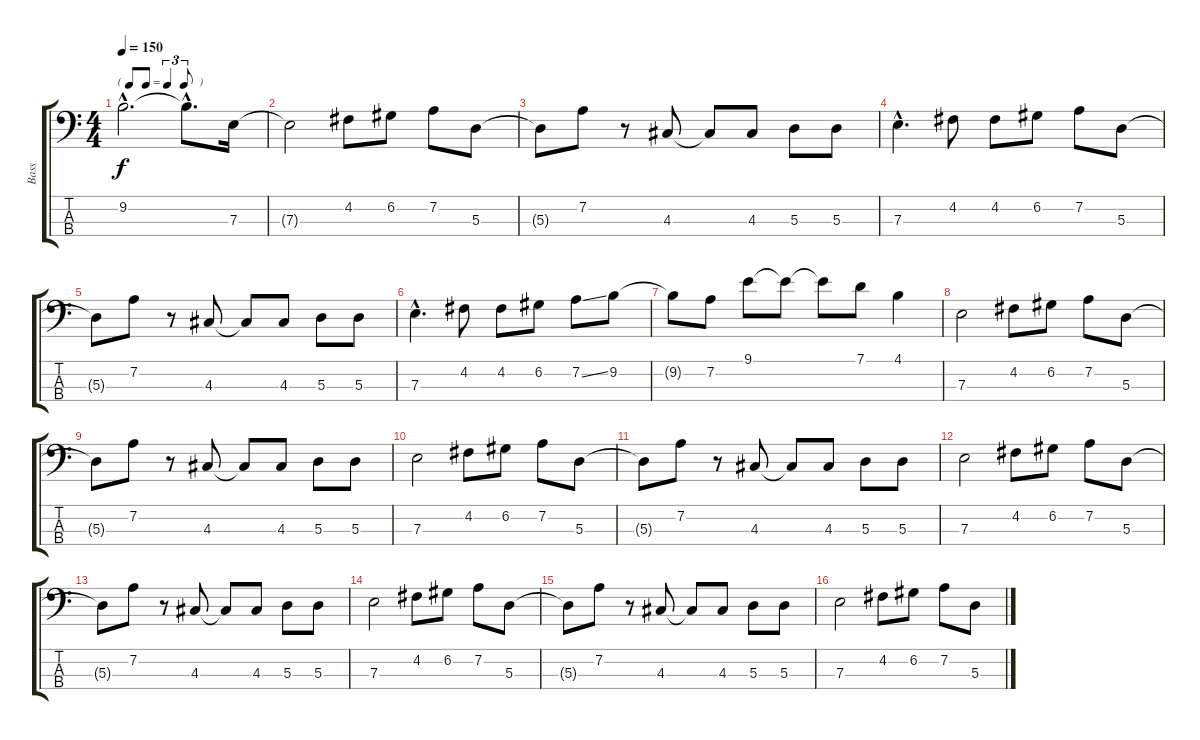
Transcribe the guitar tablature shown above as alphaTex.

\track ("Bass" "Bass") {instrument acousticbass}
\staff {score tabs}
\tuning (G2 D2 A1 E1) {hide}
\ts (4 4)
\tf triplet8th
\tempo 150
\clef f4
\ks c
9.2{hac t}.2{d dy f} 9.2{hac t}.8{d} 7.3.16 |
7.3{t}.2 4.2.8 6.2.8 7.2.8 5.3.8 |
5.3{t}.8 7.2.8 r.8 4.3.8 4.3{t}.8 4.3.8 5.3.8 5.3.8 |
7.3{hac}.4{d} 4.2.8 4.2.8 6.2.8 7.2.8 5.3.8 |
5.3{t}.8 7.2.8 r.8 4.3.8 4.3{t}.8 4.3.8 5.3.8 5.3.8 |
7.3{hac}.4{d} 4.2.8 4.2.8 6.2.8 7.2{ss}.8 9.2.8 |
9.2{t}.8 7.2.8 9.1.8 9.1{t}.8 9.1{t}.8 7.1.8 4.1.4 |
7.3.2 4.2.8 6.2.8 7.2.8 5.3.8 |
5.3{t}.8 7.2.8 r.8 4.3.8 4.3{t}.8 4.3.8 5.3.8 5.3.8 |
7.3.2 4.2.8 6.2.8 7.2.8 5.3.8 |
5.3{t}.8 7.2.8 r.8 4.3.8 4.3{t}.8 4.3.8 5.3.8 5.3.8 |
7.3.2 4.2.8 6.2.8 7.2.8 5.3.8 |
5.3{t}.8 7.2.8 r.8 4.3.8 4.3{t}.8 4.3.8 5.3.8 5.3.8 |
7.3.2 4.2.8 6.2.8 7.2.8 5.3.8 |
5.3{t}.8 7.2.8 r.8 4.3.8 4.3{t}.8 4.3.8 5.3.8 5.3.8 |
7.3.2 4.2.8 6.2.8 7.2.8 5.3.8
